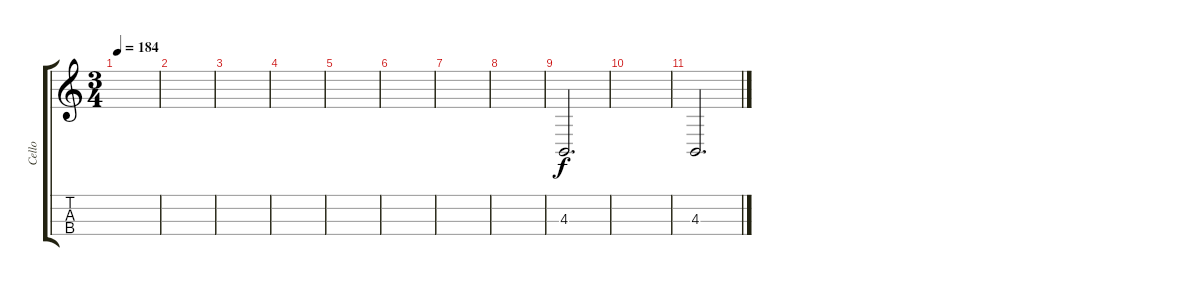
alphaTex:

\track ("Cello" "Cello") {instrument cello}
\staff {score tabs}
\tuning (A3 D3 G2 C2) {hide}
\ts (3 4)
\tempo 184
\clef g2
\ks c
|
|
|
|
|
|
|
|
4.3.2{d} |
|
4.3.2{d}
